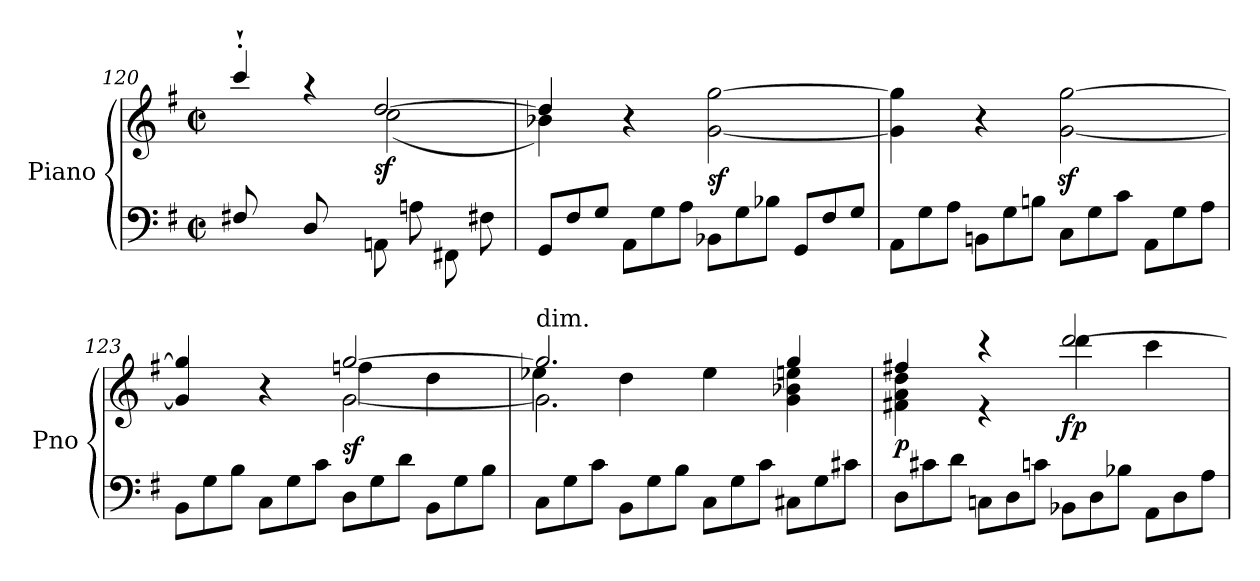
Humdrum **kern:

**kern	**kern	**dynam
*part1	*part1	*part1
*staff2	*staff1	*staff1/2
*I"Piano	*	*
*I'Pno	*	*
!!LO:LB:g=z
*clefF4	*clefG2	*
*k[f#]	*k[f#]	*
*G:	*G:	*
*M2/2	*M2/2	*
*met(c|)	*met(c|)	*
=120	=120	=120
*	*^	*
*	*	*^	*
8F#X/L	4ccc`'/	2ryy	8ryy	.
8ryy	.	.	8f#X\	.
8D/	4r	.	8ryy	.
8ryy	.	.	8d\J	.
!	!	!	!	!LO:DY:b
8AAn\L	[2dd/	(2cc\	2ryy	sf
8An\	.	.	.	.
8FF#X\	.	.	.	.
8F#X\J	.	.	.	.
*	*v	*v	*v	*
=121	=121	=121
*Xtuplet	*	*
*	*^	*
12GG/L	4dd/]	4b-X\)	.
12F#/	.	.	.
12G/J	.	.	.
12AA\L	4r	2.ryy	.
12G\	.	.	.
12A\J	.	.	.
!	!	!	!LO:DY:b
12BB-X\L	[2g\ [2gg\	.	sf
12G\	.	.	.
12B-X\J	.	.	.
12GG/L	.	.	.
12F#/	.	.	.
12G/J	.	.	.
*	*v	*v	*
=122	=122	=122
12AA\L	4g\] 4gg\]	.
12G\	.	.
12A\J	.	.
12BBn\L	4r	.
12G\	.	.
12Bn\J	.	.
12C\L	[2g\z< [2gg\z<	.
12G\	.	.
12c\J	.	.
12AA\L	.	.
12G\	.	.
12A\J	.	.
!!LO:LB:g=z
=123	=123	=123
*	*^	*
*	*	*^	*
12BB\L	4g/] 4gg/]	2ryy	2ryy	.
12G\	.	.	.	.
12B\J	.	.	.	.
12C\L	4r	.	.	.
12G\	.	.	.	.
12c\J	.	.	.	.
!	!	!	!	!LO:DY:b
12D\L	[2gg/	[2g\	4ffn\	sf
12G\	.	.	.	.
12d\J	.	.	.	.
12BB\L	.	.	4dd\	.
12G\	.	.	.	.
12B\J	.	.	.	.
!!LO:PB:g=z
=124	=124	=124	=124	=124
*	*	*	*^	*
!	!LO:TX:a:t=dim.	!	!	!	!
12C\L	2.gg/]	2.g\]	2.ryy	4ee-X\	.
12G\	.	.	.	.	.
12c\J	.	.	.	.	.
12BB\L	.	.	.	4dd\	.
12G\	.	.	.	.	.
12B\J	.	.	.	.	.
12C\L	.	.	.	4ee-\	.
12G\	.	.	.	.	.
12c\J	.	.	.	.	.
12C#X\L	4gg/	4ryy	4g\ 4b-X\ 4een\	4ryy	.
12G\	.	.	.	.	.
12c#X\J	.	.	.	.	.
*	*	*v	*v	*v	*
=125	=125	=125	=125
!	!	!	!LO:DY:b
12D\L	4ff#X/	4f#X\ 4a\ 4dd\	p
12c#X\	.	.	.
12d\J	.	.	.
12Cn\L	4r	4r	.
12D\	.	.	.
12cn\J	.	.	.
!	!	!	!LO:DY:b
12BB-X\L	[2ddd/	4ddd\	fp
12D\	.	.	.
12B-X\J	.	.	.
12AA\L	.	4ccc\	.
12D\	.	.	.
12A\J	.	.	.
*	*v	*v	*
=	=	=
*-	*-	*-
